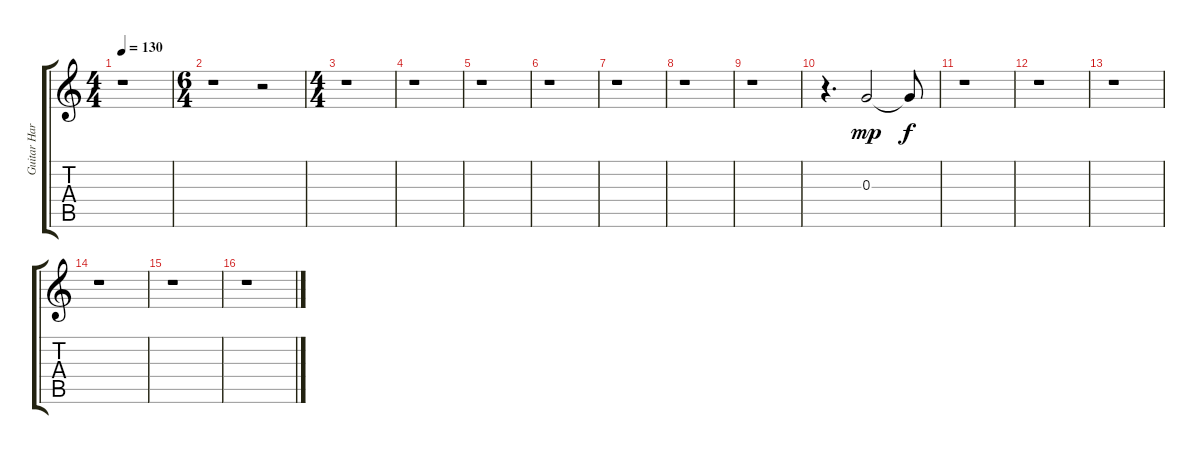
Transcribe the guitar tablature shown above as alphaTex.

\track ("Guitar Harmonics" "Guitar Har") {instrument guitarharmonics}
\staff {score tabs}
\tuning (E4 B3 G3 D3 A2 E2) {hide}
\ts (4 4)
\tempo 130
\clef g2
\ks c
r.1{dy f} |
\ts (6 4)
r.1 r.2 |
\ts (4 4)
r.1 |
r.1 |
r.1 |
r.1 |
r.1 |
r.1 |
r.1 |
r.4{d} 0.3.2{dy mp} 0.3{t}.8{dy f} |
r.1 |
r.1 |
r.1 |
r.1 |
r.1 |
r.1
